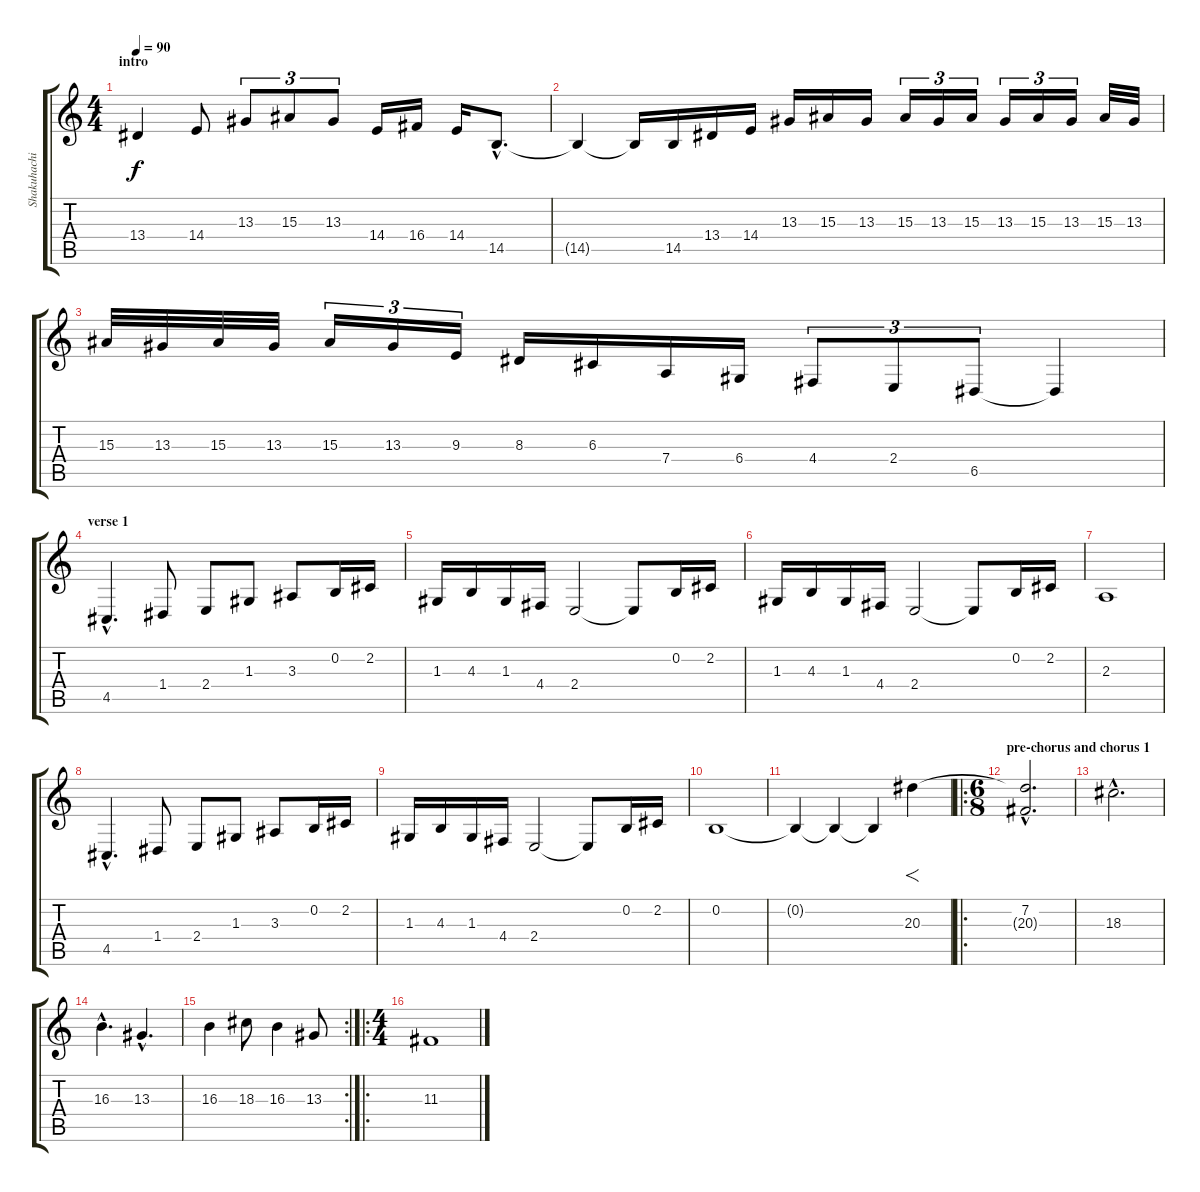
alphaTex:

\track ("Shakuhachi" "Shakuhachi") {instrument shakuhachi}
\staff {score tabs}
\tuning (E4 B3 G3 D3 A2 E2) {hide}
\ts (4 4)
\section ("" "intro")
\tempo 90
\clef g2
\ks c
13.4.4{dy f instrument shakuhachi} 14.4.8 13.3.8{tu (3 2)} 15.3.8{tu (3 2)} 13.3.8{tu (3 2)} 14.4.16 16.4.16 14.4.16 14.5{hac}.8{d} |
14.5{t}.4 14.5{t}.16 14.5.16 13.4.16 14.4.16 13.3.16 15.3.16 13.3.16 15.3.16{tu (3 2)} 13.3.16{tu (3 2)} 15.3.16{tu (3 2)} 13.3.16{tu (3 2)} 15.3.16{tu (3 2)} 13.3.16{tu (3 2)} 15.3.32 13.3.32 |
15.3.32 13.3.32 15.3.32 13.3.32 15.3.16{tu (3 2)} 13.3.16{tu (3 2)} 9.3.16{tu (3 2)} 8.3.16 6.3.16 7.4.16 6.4.16 4.4.8{tu (3 2)} 2.4.8{tu (3 2)} 6.5.8{tu (3 2)} 6.5{t}.4 |
\section ("" "verse 1")
4.5{hac}.4{d} 1.4.8 2.4.8 1.3.8 3.3.8 0.2.16 2.2.16 |
1.3.16 4.3.16 1.3.16 4.4.16 2.4.2 2.4{t}.8 0.2.16 2.2.16 |
1.3.16 4.3.16 1.3.16 4.4.16 2.4.2 2.4{t}.8 0.2.16 2.2.16 |
2.3.1 |
4.5{hac}.4{d} 1.4.8 2.4.8 1.3.8 3.3.8 0.2.16 2.2.16 |
1.3.16 4.3.16 1.3.16 4.4.16 2.4.2 2.4{t}.8 0.2.16 2.2.16 |
0.2.1 |
0.2{t}.4{volume 6} 0.2{t}.4 0.2{t}.4 20.3.4{f volume 13} |
\ro
\ts (6 8)
\section ("" "pre-chorus and chorus 1")
(7.2{hac} 20.3{hac t}).2{d} |
18.3{hac}.2{d} |
16.3{hac}.4{d} 13.3{hac}.4{d} |
\rc 2
16.3.4 18.3.8 16.3.4 13.3.8 |
\ro
\ts (4 4)
11.3.1
